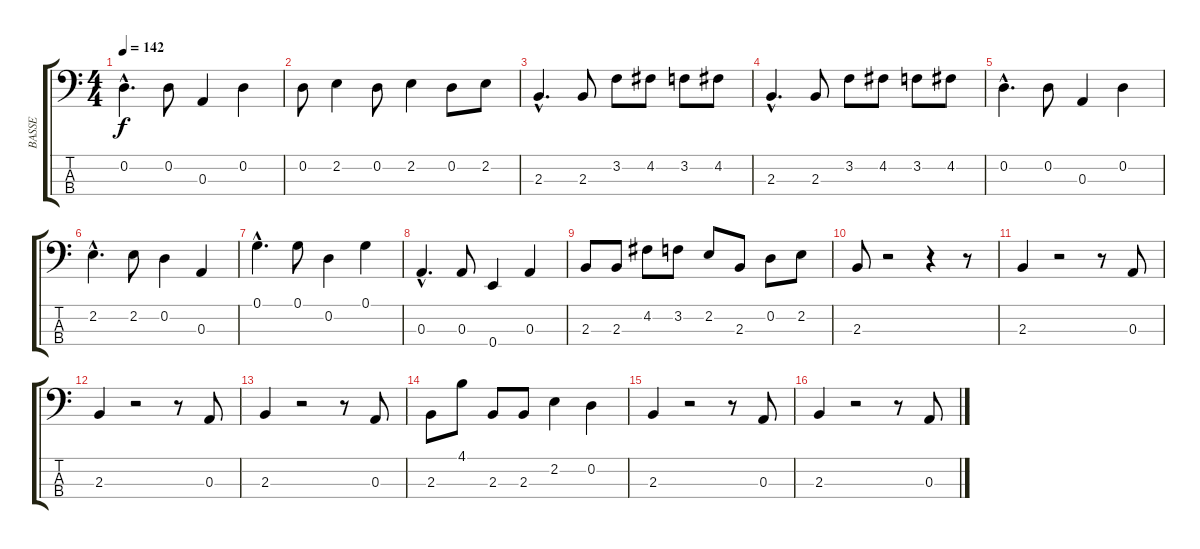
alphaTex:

\track ("BASSE" "BASSE") {instrument electricbassfinger}
\staff {score tabs}
\tuning (G2 D2 A1 E1) {hide}
\ts (4 4)
\tempo 142
\clef f4
\ks c
0.2{hac}.4{d dy f} 0.2.8 0.3.4 0.2.4 |
0.2.8 2.2.4 0.2.8 2.2.4 0.2.8 2.2.8 |
2.3{hac}.4{d} 2.3.8 3.2.8 4.2.8 3.2.8 4.2.8 |
2.3{hac}.4{d} 2.3.8 3.2.8 4.2.8 3.2.8 4.2.8 |
0.2{hac}.4{d} 0.2.8 0.3.4 0.2.4 |
2.2{hac}.4{d} 2.2.8 0.2.4 0.3.4 |
0.1{hac}.4{d} 0.1.8 0.2.4 0.1.4 |
0.3{hac}.4{d} 0.3.8 0.4.4 0.3.4 |
2.3.8 2.3.8 4.2.8 3.2.8 2.2.8 2.3.8 0.2.8 2.2.8 |
2.3.8 r.2 r.4 r.8 |
2.3.4 r.2 r.8 0.3.8 |
2.3.4 r.2 r.8 0.3.8 |
2.3.4 r.2 r.8 0.3.8 |
2.3.8 4.1.8 2.3.8 2.3.8 2.2.4 0.2.4 |
2.3.4 r.2 r.8 0.3.8 |
2.3.4 r.2 r.8 0.3.8
